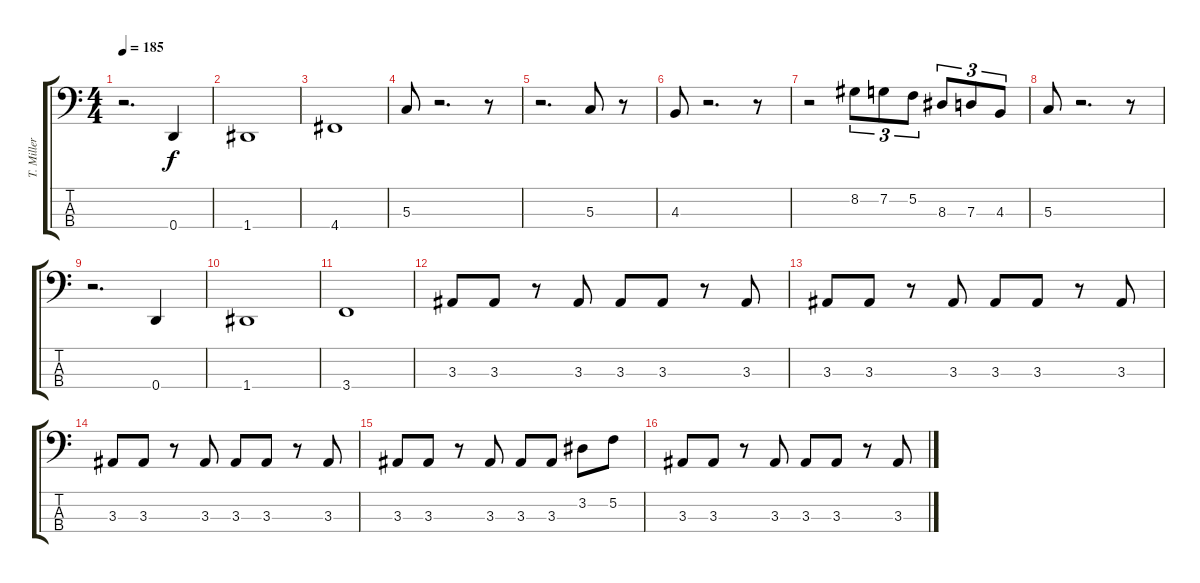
\track ("T. Miller " "T. Miller ") {instrument electricbassfinger}
\staff {score tabs}
\tuning (F2 C2 G1 D1) {hide}
\ts (4 4)
\tempo 185
\clef f4
\ks c
r.2{d dy f} 0.4.4 |
1.4.1 |
4.4.1 |
5.3.8 r.2{d} r.8 |
r.2{d} 5.3.8 r.8 |
4.3.8 r.2{d} r.8 |
r.2 8.2.8{tu (3 2)} 7.2.8{tu (3 2)} 5.2.8{tu (3 2)} 8.3.8{tu (3 2)} 7.3.8{tu (3 2)} 4.3.8{tu (3 2)} |
5.3.8 r.2{d} r.8 |
r.2{d} 0.4.4 |
1.4.1 |
3.4.1 |
3.3.8 3.3.8 r.8 3.3.8 3.3.8 3.3.8 r.8 3.3.8 |
3.3.8 3.3.8 r.8 3.3.8 3.3.8 3.3.8 r.8 3.3.8 |
3.3.8 3.3.8 r.8 3.3.8 3.3.8 3.3.8 r.8 3.3.8 |
3.3.8 3.3.8 r.8 3.3.8 3.3.8 3.3.8 3.2.8 5.2.8 |
3.3.8 3.3.8 r.8 3.3.8 3.3.8 3.3.8 r.8 3.3.8
